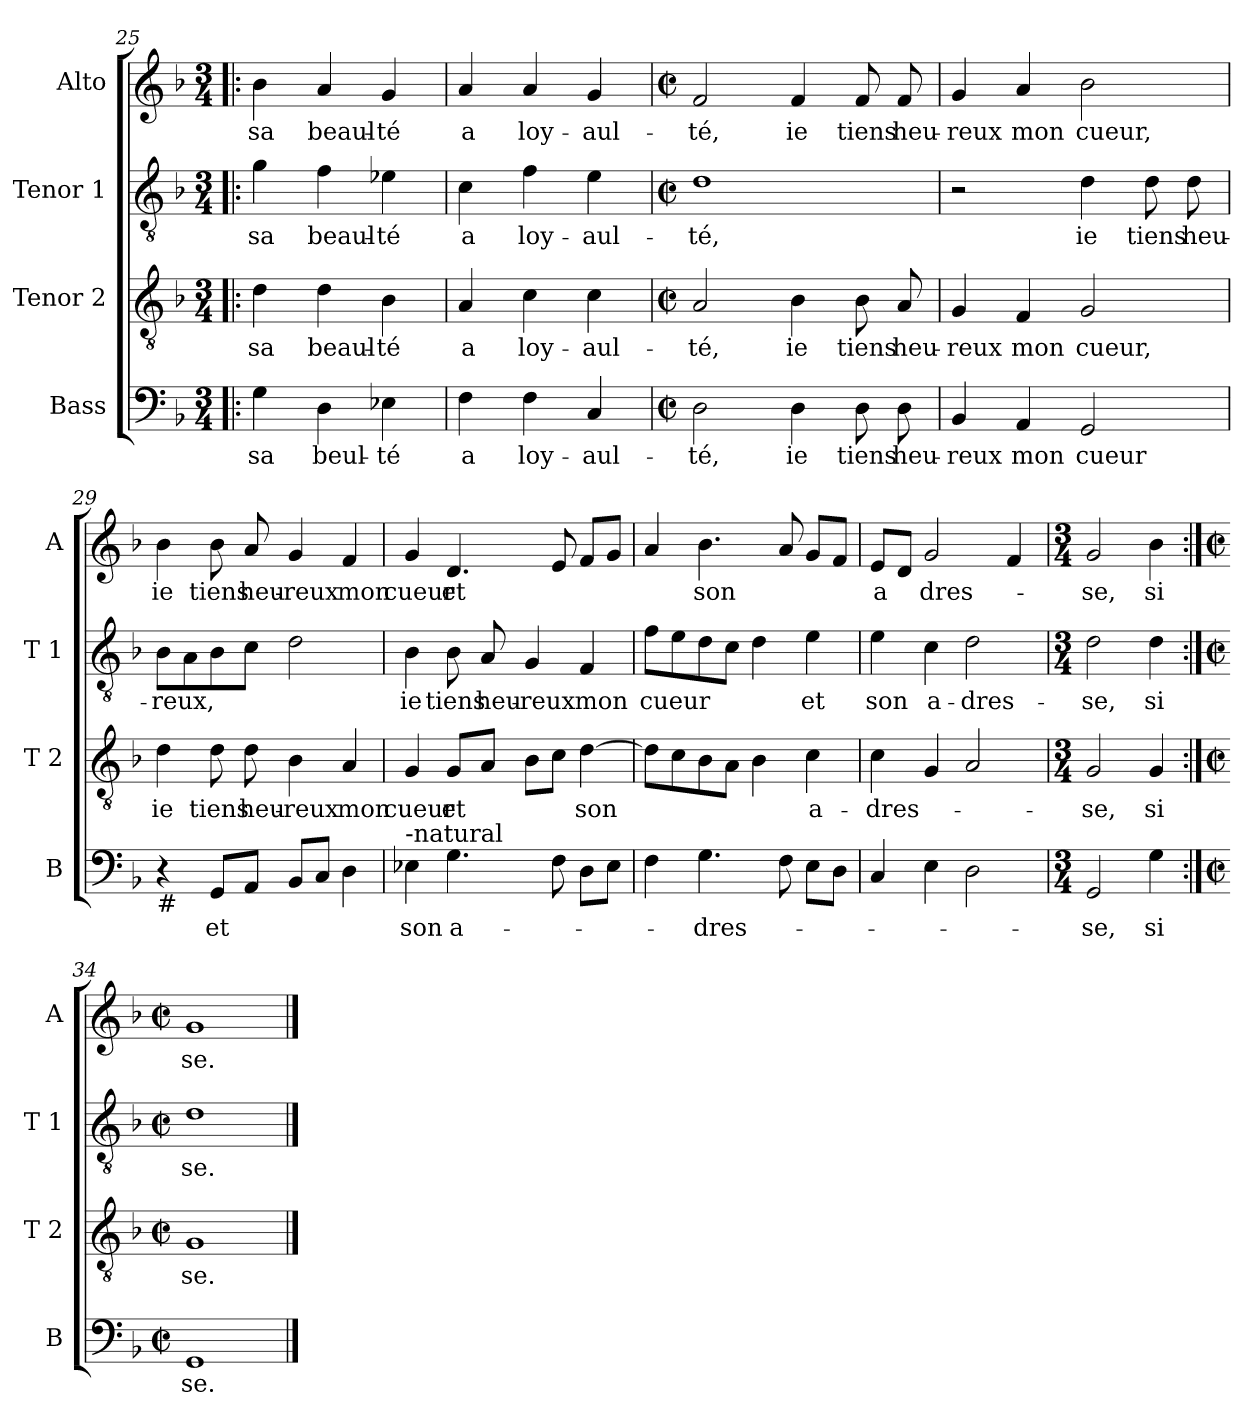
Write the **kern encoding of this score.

**kern	**text	**kern	**text	**kern	**text	**kern	**text
*part4	*part4	*part3	*part3	*part2	*part2	*part1	*part1
*staff4	*staff4	*staff3	*staff3	*staff2	*staff2	*staff1	*staff1
*I"Bass	*	*I"Tenor 2	*	*I"Tenor 1	*	*I"Alto	*
*I'B	*	*I'T 2	*	*I'T 1	*	*I'A	*
*clefF4	*	*clefGv2	*	*clefGv2	*	*clefG2	*
*k[b-]	*	*k[b-]	*	*k[b-]	*	*k[b-]	*
*F:	*	*F:	*	*F:	*	*F:	*
*M3/4	*	*M3/4	*	*M3/4	*	*M3/4	*
=25!|:	=25!|:	=25!|:	=25!|:	=25!|:	=25!|:	=25!|:	=25!|:
!	!LO:LY:b	!	!LO:LY:b	!	!LO:LY:b	!	!LO:LY:b
4G\	sa	4d\	sa	4g\	sa	4b-\	sa
!	!LO:LY:b	!	!LO:LY:b	!	!LO:LY:b	!	!LO:LY:b
4D\	beul-	4d\	beaul-	4f\	beaul-	4a/	beaul-
!	!LO:LY:b	!	!LO:LY:b	!	!LO:LY:b	!	!LO:LY:b
4E-X\	-té	4B-\	-té	4e-X\	-té	4g/	-té
!!LO:PB:g=z
=26	=26	=26	=26	=26	=26	=26	=26
!	!LO:LY:b	!	!LO:LY:b	!	!LO:LY:b	!	!LO:LY:b
4F\	a	4A/	a	4c\	a	4a/	a
!	!LO:LY:b	!	!LO:LY:b	!	!LO:LY:b	!	!LO:LY:b
4F\	loy-	4c\	loy-	4f\	loy-	4a/	loy-
!	!LO:LY:b	!	!LO:LY:b	!	!LO:LY:b	!	!LO:LY:b
4C/	-aul-	4c\	-aul-	4e\	-aul-	4g/	-aul-
=27	=27	=27	=27	=27	=27	=27	=27
*M2/2	*	*M2/2	*	*M2/2	*	*M2/2	*
*met(c|)	*	*met(c|)	*	*met(c|)	*	*met(c|)	*
!	!LO:LY:b	!	!LO:LY:b	!	!LO:LY:b	!	!LO:LY:b
2D\	-té,	2A/	-té,	1d	-té,	2f/	-té,
!	!LO:LY:b	!	!LO:LY:b	!	!	!	!LO:LY:b
4D\	ie	4B-\	ie	.	.	4f/	ie
!	!LO:LY:b	!	!LO:LY:b	!	!	!	!LO:LY:b
8D\	tiens	8B-\	tiens	.	.	8f/	tiens
!	!LO:LY:b	!	!LO:LY:b	!	!	!	!LO:LY:b
8D\	heu-	8A/	heu-	.	.	8f/	heu-
=28	=28	=28	=28	=28	=28	=28	=28
!	!LO:LY:b	!	!LO:LY:b	!	!	!	!LO:LY:b
4BB-/	-reux	4G/	-reux	2r	.	4g/	-reux
!	!LO:LY:b	!	!LO:LY:b	!	!	!	!LO:LY:b
4AA/	mon	4F/	mon	.	.	4a/	mon
!	!LO:LY:b	!	!LO:LY:b	!	!LO:LY:b	!	!LO:LY:b
2GG/	cueur	2G/	cueur,	4d\	ie	2b-\	cueur,
!	!	!	!	!	!LO:LY:b	!	!
.	.	.	.	8d\	tiens	.	.
!	!	!	!	!	!LO:LY:b	!	!
.	.	.	.	8d\	heu-	.	.
=29	=29	=29	=29	=29	=29	=29	=29
!LO:TX:b:t=#	!	!	!	!	!	!	!
!	!	!	!LO:LY:b	!	!LO:LY:b	!	!LO:LY:b
4r	.	4d\	ie	8B-\L	-reux,	4b-\	ie
.	.	.	.	8A\	.	.	.
!	!LO:LY:b	!	!LO:LY:b	!	!	!	!LO:LY:b
8GG/L	et	8d\	tiens	8B-\	.	8b-\	tiens
!	!	!	!LO:LY:b	!	!	!	!LO:LY:b
8AA/J	.	8d\	heu-	8c\J	.	8a/	heu-
!	!	!	!LO:LY:b	!	!	!	!LO:LY:b
8BB-/L	.	4B-\	-reux	2d\	.	4g/	-reux
8C/J	.	.	.	.	.	.	.
!	!	!	!LO:LY:b	!	!	!	!LO:LY:b
4D\	.	4A/	mon	.	.	4f/	mon
=30	=30	=30	=30	=30	=30	=30	=30
!LO:TX:a:t=-natural	!	!	!	!	!	!	!
!	!LO:LY:b	!	!LO:LY:b	!	!LO:LY:b	!	!LO:LY:b
4E-X\	son	4G/	cueur	4B-\	ie	4g/	cueur
!	!LO:LY:b	!	!LO:LY:b	!	!LO:LY:b	!	!LO:LY:b
4.G\	a-	8G/L	et	8B-\	tiens	4.d/	et
!	!	!	!	!	!LO:LY:b	!	!
.	.	8A/J	.	8A/	heu-	.	.
!	!	!	!	!	!LO:LY:b	!	!
.	.	8B-\L	.	4G/	-reux	.	.
8F\	.	8c\J	.	.	.	8e/	.
!	!	!	!LO:LY:b	!	!LO:LY:b	!	!
8D\L	.	[4d\	son	4F/	mon	8f/L	.
8E-\J	.	.	.	.	.	8g/J	.
!!LO:LB:g=z
=31	=31	=31	=31	=31	=31	=31	=31
!	!	!	!	!	!LO:LY:b	!	!
4F\	.	8d\L]	.	8f\L	cueur	4a/	.
.	.	8c\	.	8e\	.	.	.
!	!LO:LY:b	!	!	!	!	!	!LO:LY:b
4.G\	-dres-	8B-\	.	8d\	.	4.b-\	son
.	.	8A\J	.	8c\J	.	.	.
.	.	4B-\	.	4d\	.	.	.
8F\	.	.	.	.	.	8a/	.
!	!	!	!LO:LY:b	!	!LO:LY:b	!	!
8E\L	.	4c\	a-	4e\	et	8g/L	.
8D\J	.	.	.	.	.	8f/J	.
=32	=32	=32	=32	=32	=32	=32	=32
!	!	!	!LO:LY:b	!	!LO:LY:b	!	!LO:LY:b
4C/	.	4c\	-dres-	4e\	son	8e/L	a
.	.	.	.	.	.	8d/J	.
!	!	!	!	!	!LO:LY:b	!	!LO:LY:b
4E\	.	4G/	.	4c\	a-	2g/	dres-
!	!	!	!	!	!LO:LY:b	!	!
2D\	.	2A/	.	2d\	-dres-	.	.
.	.	.	.	.	.	4f/	.
=33	=33	=33	=33	=33	=33	=33	=33
*M3/4	*	*M3/4	*	*M3/4	*	*M3/4	*
!	!LO:LY:b	!	!LO:LY:b	!	!LO:LY:b	!	!LO:LY:b
2GG/	-se,	2G/	-se,	2d\	-se,	2g/	-se,
!	!LO:LY:b	!	!LO:LY:b	!	!LO:LY:b	!	!LO:LY:b
4G\	si	4G/	si	4d\	si	4b-\	si
=34:|!	=34:|!	=34:|!	=34:|!	=34:|!	=34:|!	=34:|!	=34:|!
*M2/2	*	*M2/2	*	*M2/2	*	*M2/2	*
*met(c|)	*	*met(c|)	*	*met(c|)	*	*met(c|)	*
!	!LO:LY:b	!	!LO:LY:b	!	!LO:LY:b	!	!LO:LY:b
1GG	se.	1G	se.	1d	se.	1g	se.
==	==	==	==	==	==	==	==
*-	*-	*-	*-	*-	*-	*-	*-
